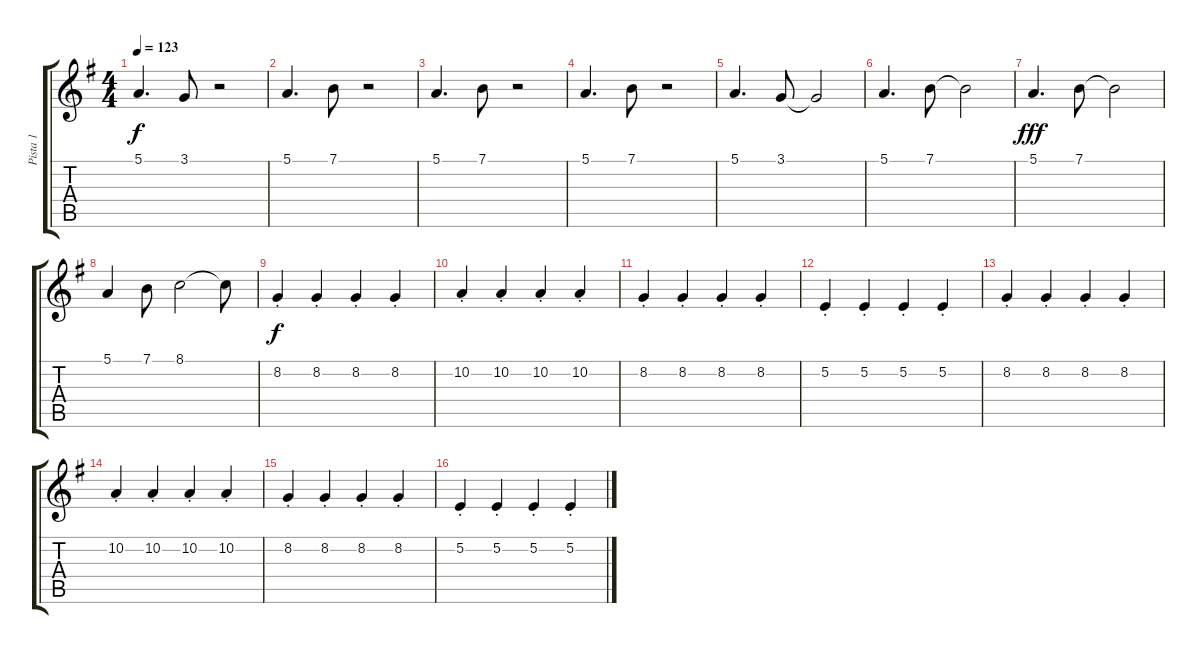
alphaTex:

\track ("Pista 1" "Pista 1") {instrument flute}
\staff {score tabs}
\tuning (E4 B3 G3 D3 A2 E2) {hide}
\ts (4 4)
\tempo 123
\clef g2
\ks g
5.1.4{d dy f} 3.1.8 r.2 |
5.1.4{d} 7.1.8 r.2 |
5.1.4{d} 7.1.8 r.2 |
5.1.4{d} 7.1.8 r.2 |
5.1.4{d} 3.1.8 3.1{t}.2 |
5.1.4{d} 7.1.8 7.1{t}.2 |
5.1.4{d dy fff} 7.1.8 7.1{t}.2 |
5.1.4 7.1.8 8.1.2 8.1{t}.8 |
8.2{st}.4{dy f} 8.2{st}.4 8.2{st}.4 8.2{st}.4 |
10.2{st}.4 10.2{st}.4 10.2{st}.4 10.2{st}.4 |
8.2{st}.4 8.2{st}.4 8.2{st}.4 8.2{st}.4 |
5.2{st}.4 5.2{st}.4 5.2{st}.4 5.2{st}.4 |
8.2{st}.4 8.2{st}.4 8.2{st}.4 8.2{st}.4 |
10.2{st}.4 10.2{st}.4 10.2{st}.4 10.2{st}.4 |
8.2{st}.4 8.2{st}.4 8.2{st}.4 8.2{st}.4 |
5.2{st}.4 5.2{st}.4 5.2{st}.4 5.2{st}.4
